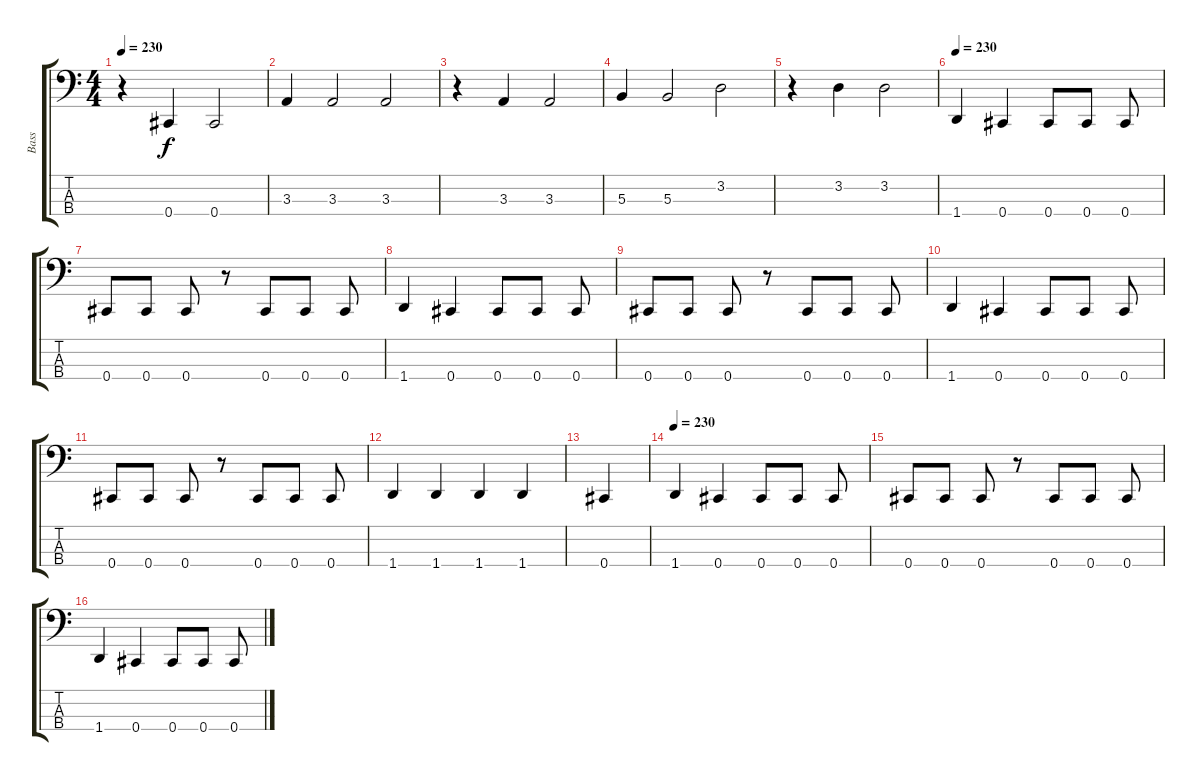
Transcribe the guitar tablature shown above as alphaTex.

\track ("Bass" "Bass") {instrument electricbasspick}
\staff {score tabs}
\tuning (E2 B1 Gb1 Db1) {hide}
\ts (4 4)
\tempo 230
\clef f4
\ks c
r.4{dy f} 0.4.4 0.4.2 |
3.3.4 3.3.2 3.3.2 |
r.4 3.3.4 3.3.2 |
5.3.4 5.3.2 3.2.2 |
r.4 3.2.4 3.2.2 |
\tempo 230
1.4.4 0.4.4 0.4.8 0.4.8 0.4.8 |
0.4.8 0.4.8 0.4.8 r.8 0.4.8 0.4.8 0.4.8 |
1.4.4 0.4.4 0.4.8 0.4.8 0.4.8 |
0.4.8 0.4.8 0.4.8 r.8 0.4.8 0.4.8 0.4.8 |
1.4.4 0.4.4 0.4.8 0.4.8 0.4.8 |
0.4.8 0.4.8 0.4.8 r.8 0.4.8 0.4.8 0.4.8 |
1.4.4 1.4.4 1.4.4 1.4.4 |
0.4.4 |
\tempo 230
1.4.4 0.4.4 0.4.8 0.4.8 0.4.8 |
0.4.8 0.4.8 0.4.8 r.8 0.4.8 0.4.8 0.4.8 |
1.4.4 0.4.4 0.4.8 0.4.8 0.4.8
